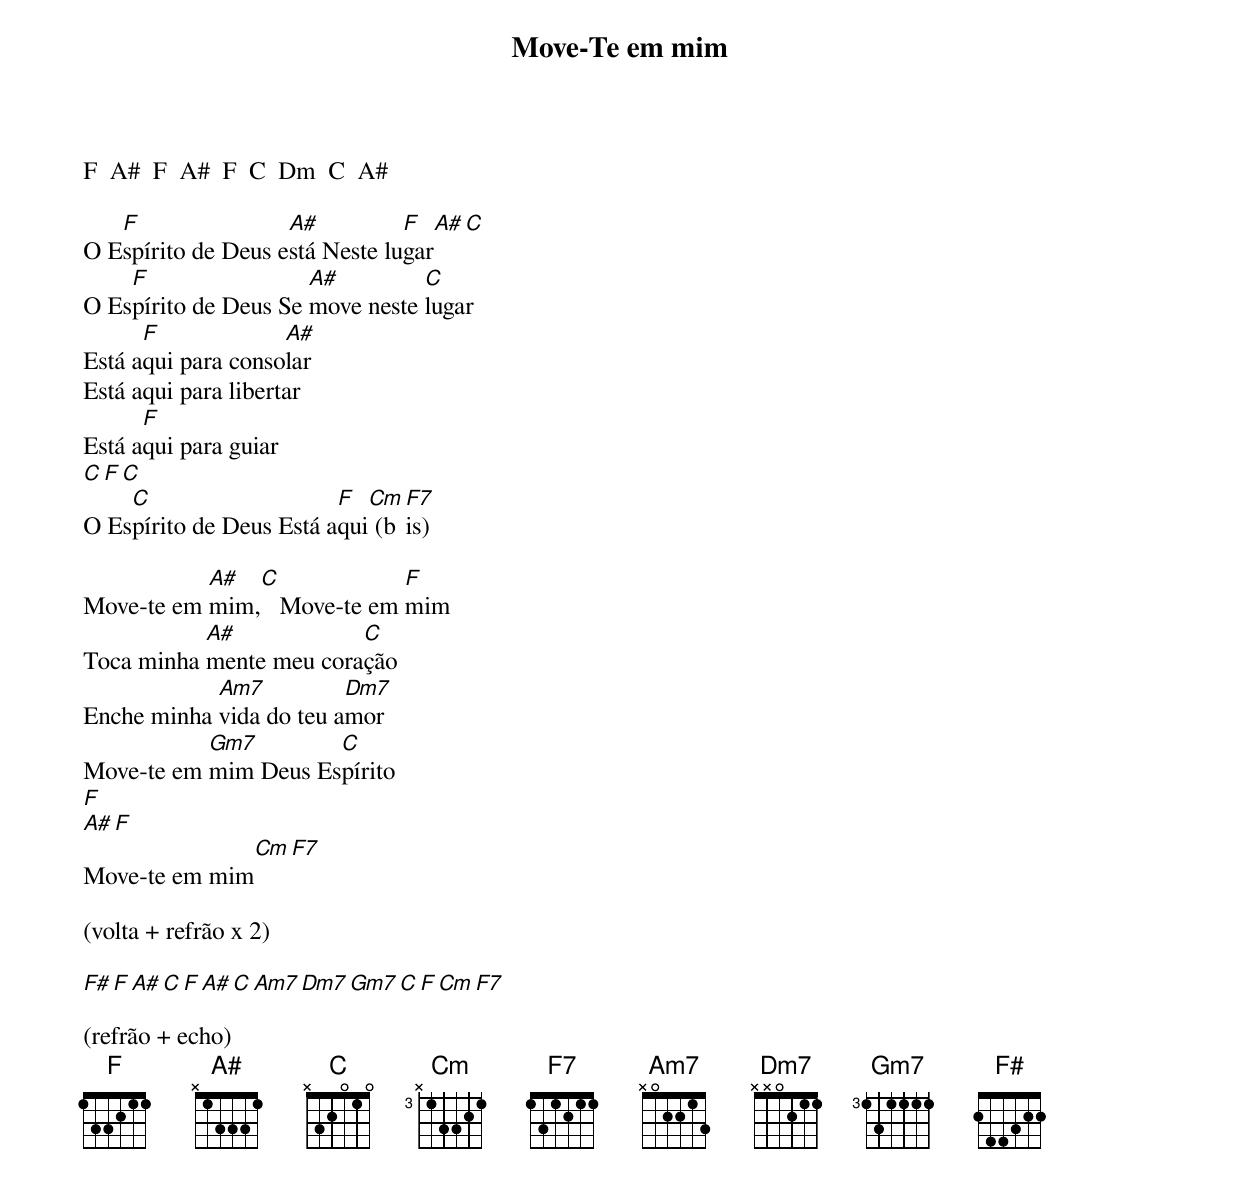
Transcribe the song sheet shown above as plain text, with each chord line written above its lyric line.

Move-Te em mim

F  A#  F  A#  F  C  Dm  C  A#

   F                A#          F   A# C
O Espírito de Deus está Neste lugar
    F                 A#         C
O Espírito de Deus Se move neste lugar
      F             A#
Está aqui para consolar
Está aqui para libertar
      F
Está aqui para guiar
    C                    F  C
    C                    F  Cm F7
O Espírito de Deus Está aqui (bis)

           A#  C             F
Move-te em mim,   Move-te em mim
           A#            C
Toca minha mente meu coração
            Am7          Dm7
Enche minha vida do teu amor
           Gm7        C
Move-te em mim Deus Espírito
           F
               A#  F
               Cm  F7
Move-te em mim

(volta + refrão x 2)

F#  F  A#  C  F  A#  C  Am7 Dm7  Gm7  C  F  Cm  F7

(refrão + echo)
